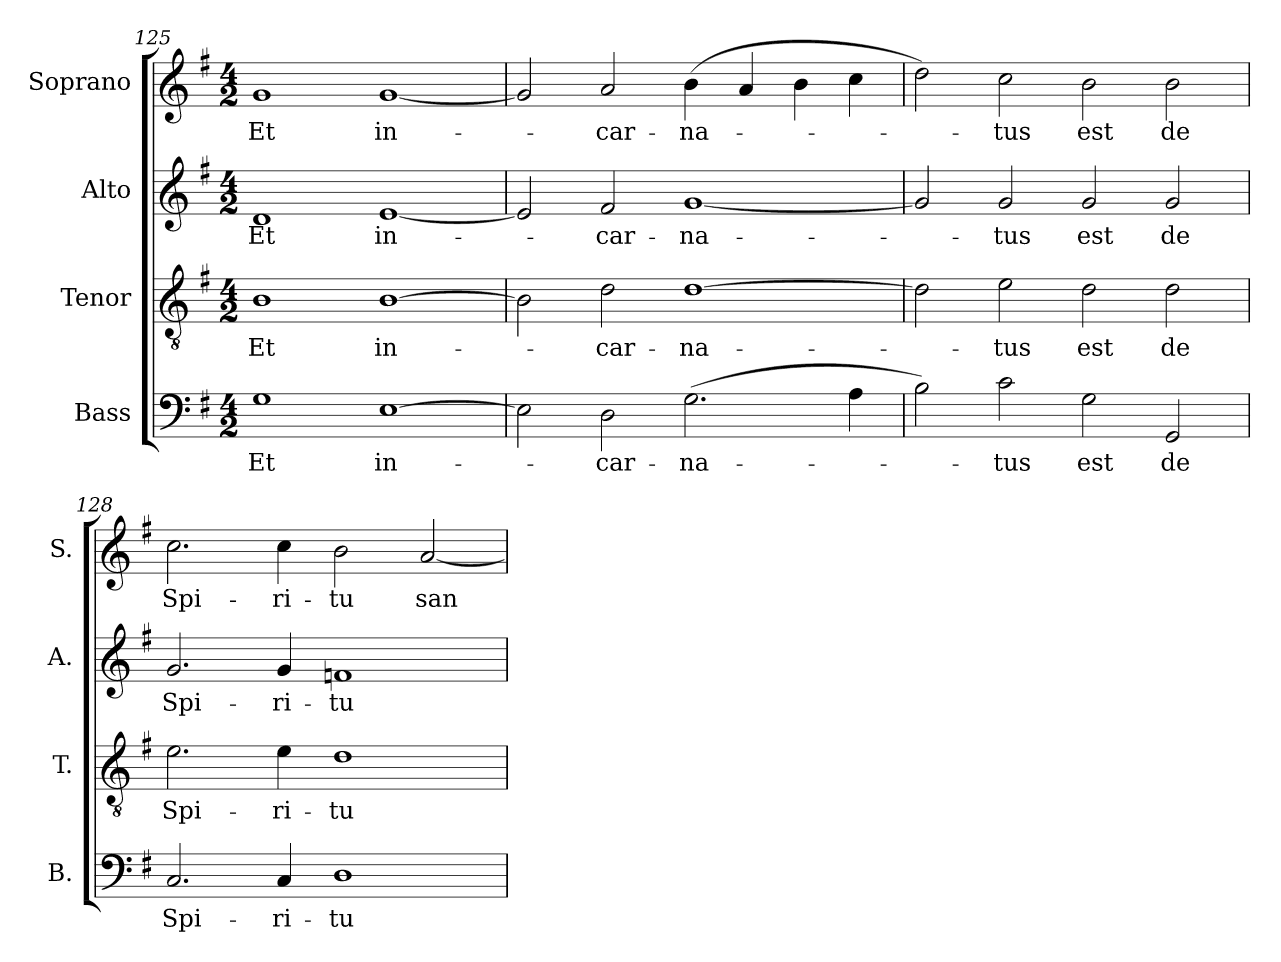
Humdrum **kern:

**kern	**text	**kern	**text	**kern	**text	**kern	**text
*part4	*part4	*part3	*part3	*part2	*part2	*part1	*part1
*staff4	*staff4	*staff3	*staff3	*staff2	*staff2	*staff1	*staff1
*I"Bass	*	*I"Tenor	*	*I"Alto	*	*I"Soprano	*
*I'B.	*	*I'T.	*	*I'A.	*	*I'S.	*
!!LO:LB:g=z
*clefF4	*	*clefGv2	*	*clefG2	*	*clefG2	*
*	*	*ITrd7c12	*	*	*	*	*
*k[f#]	*	*k[f#]	*	*k[f#]	*	*k[f#]	*
*G:	*	*G:	*	*G:	*	*G:	*
*M4/2	*	*M4/2	*	*M4/2	*	*M4/2	*
=125	=125	=125	=125	=125	=125	=125	=125
!	!LO:LY:b:color=#000000	!	!	!	!	!	!
!	!	!	!LO:LY:b:color=#000000	!	!	!	!
!	!	!	!	!	!LO:LY:b:color=#000000	!	!
!	!	!	!	!	!	!	!LO:LY:b:color=#000000
1Gi	Et	1BBi	Et	1di	Et	1gi	Et
!	!LO:LY:b:color=#000000	!	!	!	!	!	!
!	!	!	!LO:LY:b:color=#000000	!	!	!	!
!	!	!	!	!	!LO:LY:b:color=#000000	!	!
!	!	!	!	!	!	!	!LO:LY:b:color=#000000
[1Ei	in-	[1BBi	in-	[1ei	in-	[1gi	in-
=126	=126	=126	=126	=126	=126	=126	=126
2Ei\]	.	2BBi\]	.	2ei/]	.	2gi/]	.
!	!LO:LY:b:color=#000000	!	!	!	!	!	!
!	!	!	!LO:LY:b:color=#000000	!	!	!	!
!	!	!	!	!	!LO:LY:b:color=#000000	!	!
!	!	!	!	!	!	!	!LO:LY:b:color=#000000
2Di\	-car-	2Di\	-car-	2f#i/	-car-	2ai/	-car-
!	!LO:LY:b:color=#000000	!	!	!	!	!	!
!	!	!	!LO:LY:b:color=#000000	!	!	!	!
!	!	!	!	!	!LO:LY:b:color=#000000	!	!
!	!	!	!	!	!	!	!LO:LY:b:color=#000000
(2.Gi\	-na-	[1Di	-na-	[1gi	-na-	(4bi\	-na-
.	.	.	.	.	.	4ai/	.
.	.	.	.	.	.	4bi\	.
4Ai\	.	.	.	.	.	4cci\	.
=127	=127	=127	=127	=127	=127	=127	=127
2Bi\)	.	2Di\]	.	2gi/]	.	2ddi\)	.
!	!LO:LY:b:color=#000000	!	!	!	!	!	!
!	!	!	!LO:LY:b:color=#000000	!	!	!	!
!	!	!	!	!	!LO:LY:b:color=#000000	!	!
!	!	!	!	!	!	!	!LO:LY:b:color=#000000
2ci\	-tus	2Ei\	-tus	2gi/	-tus	2cci\	-tus
!	!LO:LY:b:color=#000000	!	!	!	!	!	!
!	!	!	!LO:LY:b:color=#000000	!	!	!	!
!	!	!	!	!	!LO:LY:b:color=#000000	!	!
!	!	!	!	!	!	!	!LO:LY:b:color=#000000
2Gi\	est	2Di\	est	2gi/	est	2bi\	est
!	!LO:LY:b:color=#000000	!	!	!	!	!	!
!	!	!	!LO:LY:b:color=#000000	!	!	!	!
!	!	!	!	!	!LO:LY:b:color=#000000	!	!
!	!	!	!	!	!	!	!LO:LY:b:color=#000000
2GGi/	de	2Di\	de	2gi/	de	2bi\	de
=128	=128	=128	=128	=128	=128	=128	=128
!	!LO:LY:b:color=#000000	!	!	!	!	!	!
!	!	!	!LO:LY:b:color=#000000	!	!	!	!
!	!	!	!	!	!LO:LY:b:color=#000000	!	!
!	!	!	!	!	!	!	!LO:LY:b:color=#000000
2.Ci/	Spi-	2.Ei\	Spi-	2.gi/	Spi-	2.cci\	Spi-
!	!LO:LY:b:color=#000000	!	!	!	!	!	!
!	!	!	!LO:LY:b:color=#000000	!	!	!	!
!	!	!	!	!	!LO:LY:b:color=#000000	!	!
!	!	!	!	!	!	!	!LO:LY:b:color=#000000
4Ci/	-ri-	4Ei\	-ri-	4gi/	-ri-	4cci\	-ri-
!	!LO:LY:b:color=#000000	!	!	!	!	!	!
!	!	!	!LO:LY:b:color=#000000	!	!	!	!
!	!	!	!	!	!LO:LY:b:color=#000000	!	!
!	!	!	!	!	!	!	!LO:LY:b:color=#000000
1Di	-tu	1Di	-tu	1fni	-tu	2bi\	-tu
!	!	!	!	!	!	!	!LO:LY:b:color=#000000
.	.	.	.	.	.	[2ai/	san-
=	=	=	=	=	=	=	=
*-	*-	*-	*-	*-	*-	*-	*-
